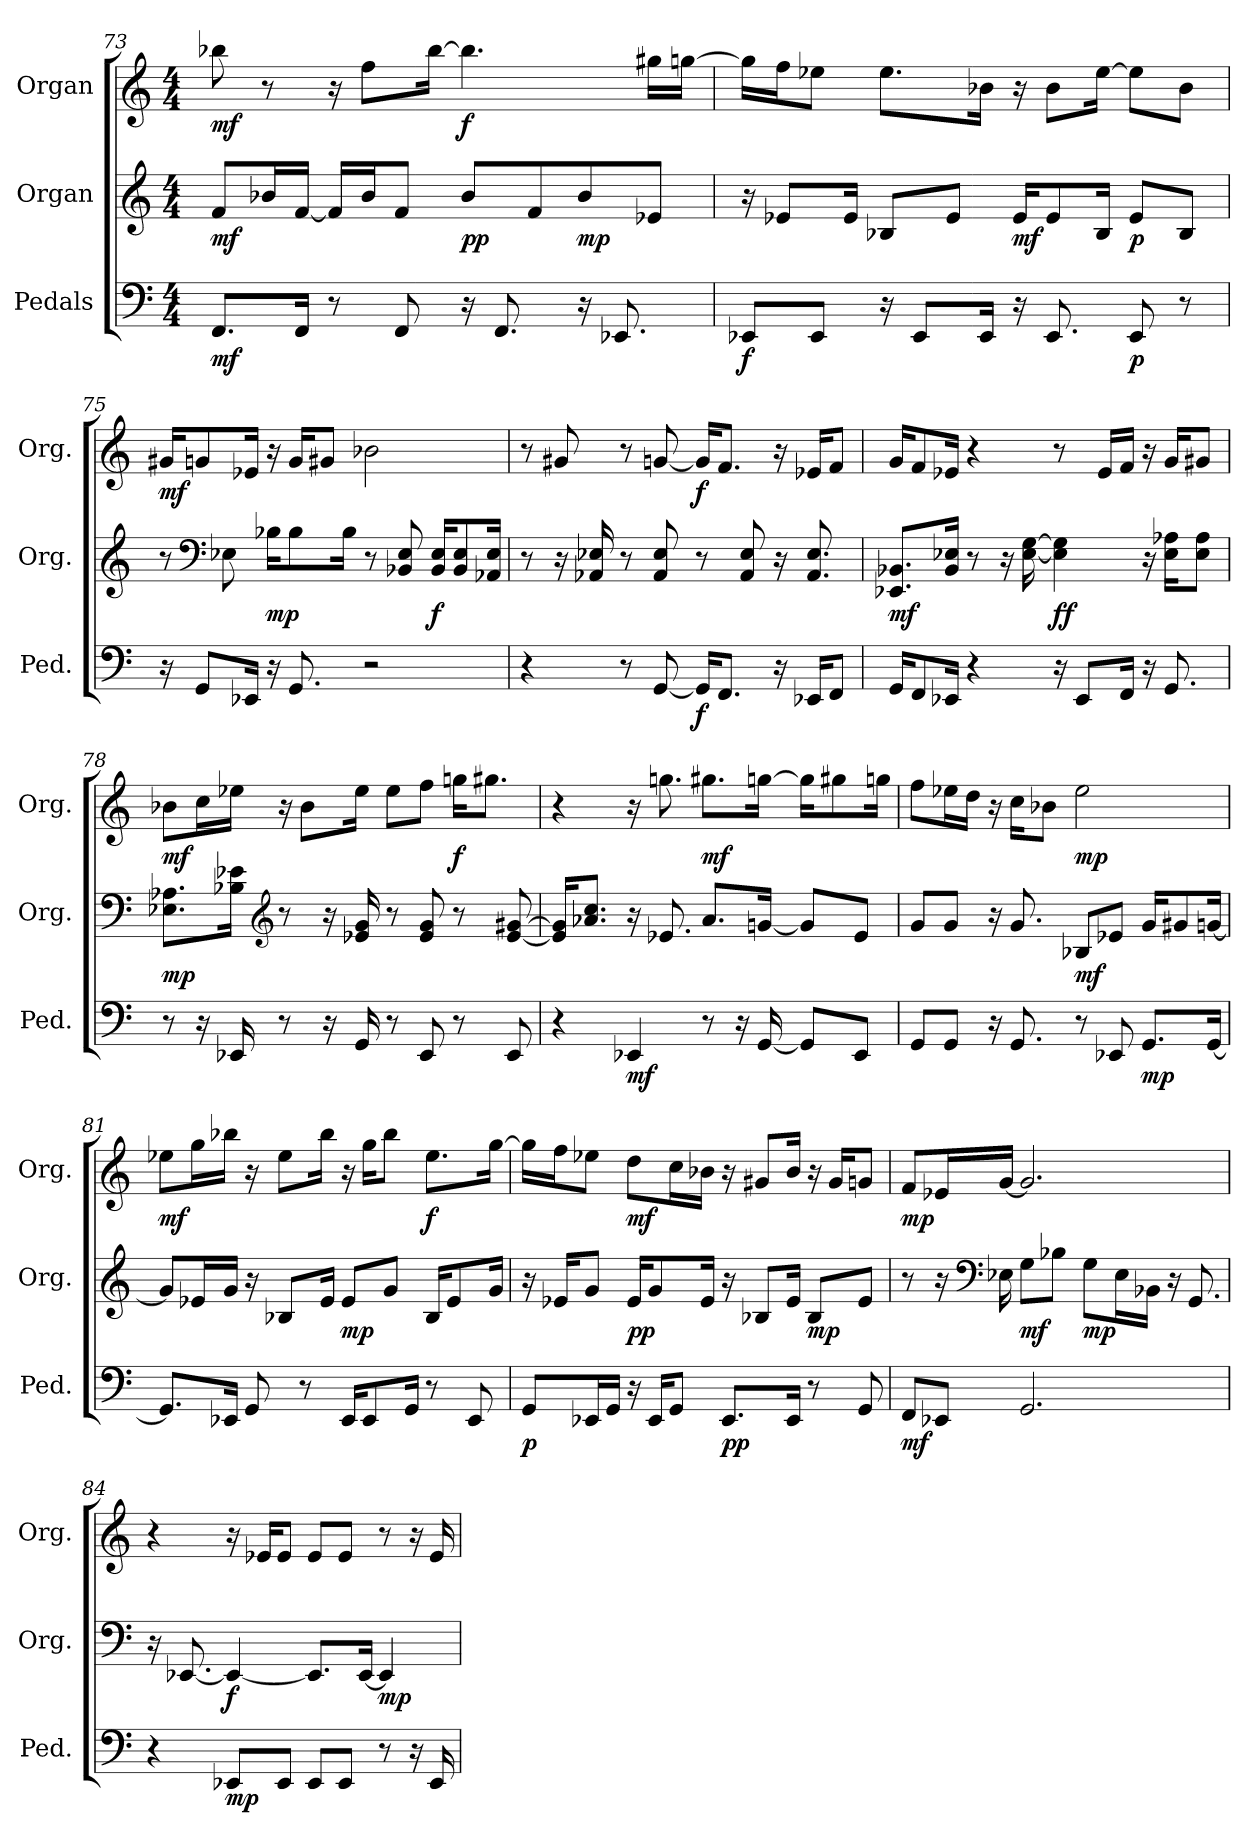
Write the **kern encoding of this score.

**kern	**dynam	**kern	**dynam	**kern	**dynam
*part3	*part3	*part2	*part2	*part1	*part1
*staff3	*staff3	*staff2	*staff2	*staff1	*staff1
*I"Pedals	*	*I"Organ	*	*I"Organ	*
*I'Ped.	*	*I'Org.	*	*I'Org.	*
*clefF4	*	*clefG2	*	*clefG2	*
*k[]	*	*k[]	*	*k[]	*
*C:	*	*C:	*	*C:	*
*M4/4	*	*M4/4	*	*M4/4	*
=73	=73	=73	=73	=73	=73
8.FFi/L	mf	8fi/L	mf	8bb-Xi\	mf
.	.	16b-Xi/L	.	8r	.
16FFi/Jk	.	[16fi/JJ	.	.	.
8r	.	16fi/LL]	.	16r	.
.	.	16b-i/J	.	8ffi\L	.
8FFi/	.	8fi/J	.	.	.
.	.	.	.	[16bb-i\Jk	.
16r	.	8b-i/L	pp	4.bb-i\]	f
8.FFi/	.	.	.	.	.
.	.	8fi/	.	.	.
16r	.	8b-i/	mp	.	.
8.EE-Xi/	.	.	.	.	.
.	.	8e-Xi/J	.	16gg#Xi\LL	.
.	.	.	.	[16ggni\JJ	.
!!LO:LB:g=z
=74	=74	=74	=74	=74	=74
8EE-Xi/L	f	16r	.	16ggi\LL]	.
.	.	8e-Xi/L	.	16ffi\J	.
8EE-i/J	.	.	.	8ee-Xi\J	.
.	.	16e-i/Jk	.	.	.
16r	.	8B-Xi/L	.	8.ee-i\L	.
8EE-i/L	.	.	.	.	.
.	.	8e-i/J	.	.	.
16EE-i/Jk	.	.	.	16b-Xi\Jk	.
16r	.	16e-i/KL	mf	16r	.
8.EE-i/	.	8e-i/	.	8b-i\L	.
.	.	16B-i/Jk	.	[16ee-i\Jk	.
8EE-i/	p	8e-i/L	p	8ee-i\L]	.
8r	.	8B-i/J	.	8b-i\J	.
=75	=75	=75	=75	=75	=75
16r	.	8r	.	16g#Xi/KL	mf
8GGi/L	.	.	.	8gni/	.
*	*	*clefF4	*	*	*
.	.	8E-Xi\	.	.	.
16EE-Xi/Jk	.	.	.	16e-Xi/Jk	.
16r	.	16B-Xi\KL	mp	16r	.
8.GGi/	.	8B-i\	.	16gi/KL	.
.	.	.	.	8g#Xi/J	.
.	.	16B-i\Jk	.	.	.
2r	.	8r	.	2b-Xi\	.
.	.	8BB-Xi/ 8E-i	.	.	.
.	.	16BB-i/ 16E-iKL	f	.	.
.	.	8BB-i/ 8E-i	.	.	.
.	.	16AA-Xi/ 16E-iJk	.	.	.
=76	=76	=76	=76	=76	=76
4r	.	8r	.	8r	.
.	.	16r	.	8g#Xi/	.
.	.	16AA-Xi/ 16E-Xi	.	.	.
8r	.	8r	.	8r	.
[8GGi/	.	8AA-i/ 8E-i	.	[8gni/	.
16GGi/KL]	f	8r	.	16gi/KL]	f
8.FFi/J	.	.	.	8.fi/J	.
.	.	8AA-i/ 8E-i	.	.	.
16r	.	16r	.	16r	.
16EE-Xi/KL	.	8.AA-i/ 8.E-i	.	16e-Xi/KL	.
8FFi/J	.	.	.	8fi/J	.
!!LO:LB:g=z
=77	=77	=77	=77	=77	=77
16GGi/KL	.	8.EE-Xi/ 8.BB-XiL	mf	16gi/KL	.
8FFi/	.	.	.	8fi/	.
16EE-Xi/Jk	.	16BB-i/ 16E-XiJk	.	16e-Xi/Jk	.
4r	.	8r	.	4r	.
.	.	16r	.	.	.
.	.	[16E-i\ [16Gi	.	.	.
16r	.	4E-i\] 4Gi]	ff	8r	.
8EE-i/L	.	.	.	.	.
.	.	.	.	16e-i/LL	.
16FFi/Jk	.	.	.	16fi/JJ	.
16r	.	16r	.	16r	.
8.GGi/	.	16E-i\ 16A-XiKL	.	16gi/KL	.
.	.	8E-i\ 8A-iJ	.	8g#Xi/J	.
=78	=78	=78	=78	=78	=78
8r	.	8.E-Xi\ 8.A-XiL	mp	8b-Xi\L	mf
16r	.	.	.	16cci\L	.
16EE-Xi/	.	16B-Xi\ 16e-XiJk	.	16ee-Xi\JJ	.
*	*	*clefG2	*	*	*
8r	.	8r	.	16r	.
.	.	.	.	8b-i\L	.
16r	.	16r	.	.	.
16GGi/	.	16e-Xi/ 16gi	.	16ee-i\Jk	.
8r	.	8r	.	8ee-i\L	.
8EE-i/	.	8e-i/ 8gi	.	8ffi\J	.
8r	.	8r	.	16ggni\KL	f
.	.	.	.	8.gg#Xi\J	.
8EE-i/	.	[8e-i/ [8g#Xi	.	.	.
!!LO:PB:g=z
=79	=79	=79	=79	=79	=79
4r	.	16e-i/] 16g#i]KL	.	4r	.
.	.	8.a-Xi/ 8.cciJ	.	.	.
4EE-Xi/	mf	16r	.	16r	.
.	.	8.e-Xi/	.	8.ggni\	.
8r	.	8.a-i/L	.	8.gg#Xi\L	mf
16r	.	.	.	.	.
[16GGi/	.	[16gni/Jk	.	[16ggni\Jk	.
8GGi/L]	.	8gi/L]	.	16ggi\KL]	.
.	.	.	.	8gg#Xi\	.
8EE-i/J	.	8e-i/J	.	.	.
.	.	.	.	16ggni\Jk	.
=80	=80	=80	=80	=80	=80
8GGi/L	.	8gi/L	.	8ffi\L	.
8GGi/J	.	8gi/J	.	16ee-Xi\L	.
.	.	.	.	16ddi\JJ	.
16r	.	16r	.	16r	.
8.GGi/	.	8.gi/	.	16cci\KL	.
.	.	.	.	8b-Xi\J	.
8r	.	8B-Xi/L	mf	2ee-i\	mp
8EE-Xi/	.	8e-Xi/J	.	.	.
8.GGi/L	mp	16gi/KL	.	.	.
.	.	8g#Xi/	.	.	.
[16GGi/Jk	.	[16gni/Jk	.	.	.
=81	=81	=81	=81	=81	=81
8.GGi/L]	.	8gi/L]	.	8ee-Xi\L	mf
.	.	16e-Xi/L	.	16ggi\L	.
16EE-Xi/Jk	.	16gi/JJ	.	16bb-Xi\JJ	.
8GGi/	.	16r	.	16r	.
.	.	8B-Xi/L	.	8ee-i\L	.
8r	.	.	.	.	.
.	.	16e-i/Jk	.	16bb-i\Jk	.
16EE-i/KL	.	8e-i/L	mp	16r	.
8EE-i/	.	.	.	16ggi\KL	.
.	.	8gi/J	.	8bb-i\J	.
16GGi/Jk	.	.	.	.	.
8r	.	16B-i/KL	.	8.ee-i\L	f
.	.	8e-i/	.	.	.
8EE-i/	.	.	.	.	.
.	.	16gi/Jk	.	[16ggi\Jk	.
!!LO:LB:g=z
=82	=82	=82	=82	=82	=82
8GGi/L	p	16r	.	16ggi\LL]	.
.	.	16e-Xi/KL	.	16ffi\J	.
16EE-Xi/L	.	8gi/J	.	8ee-Xi\J	.
16GGi/JJ	.	.	.	.	.
16r	.	16e-i/KL	pp	8ddi\L	mf
16EE-i/KL	.	8gi/	.	.	.
8GGi/J	.	.	.	16cci\L	.
.	.	16e-i/Jk	.	16b-Xi\JJ	.
8.EE-i/L	pp	16r	.	16r	.
.	.	8B-Xi/L	.	8g#Xi/L	.
16EE-i/Jk	.	16e-i/Jk	.	16b-i/Jk	.
8r	.	8B-i/L	mp	16r	.
.	.	.	.	16g#i/KL	.
8GGi/	.	8e-i/J	.	8gni/J	.
=83	=83	=83	=83	=83	=83
8FFi/L	mf	8r	.	8fi/L	mp
8EE-Xi/J	.	16r	.	16e-Xi/L	.
*	*	*clefF4	*	*	*
.	.	16E-Xi\	.	[16gi/JJ	.
2.GGi/	.	8Gi\L	mf	2.gi/]	.
.	.	8B-Xi\J	.	.	.
.	.	8Gi\L	mp	.	.
.	.	16E-i\L	.	.	.
.	.	16BB-Xi\JJ	.	.	.
.	.	16r	.	.	.
.	.	8.GGi/	.	.	.
=84	=84	=84	=84	=84	=84
4r	.	16r	.	4r	.
.	.	[8.EE-Xi/	.	.	.
8EE-Xi/L	mp	4EE-i/_	f	16r	.
.	.	.	.	16e-Xi/KL	.
8EE-i/J	.	.	.	8e-i/J	.
8EE-i/L	.	8.EE-i/L]	.	8e-i/L	.
8EE-i/J	.	.	.	8e-i/J	.
.	.	[16EE-i/Jk	.	.	.
8r	.	4EE-i/]	mp	8r	.
16r	.	.	.	16r	.
16EE-i/	.	.	.	16e-i/	.
=	=	=	=	=	=
*-	*-	*-	*-	*-	*-
